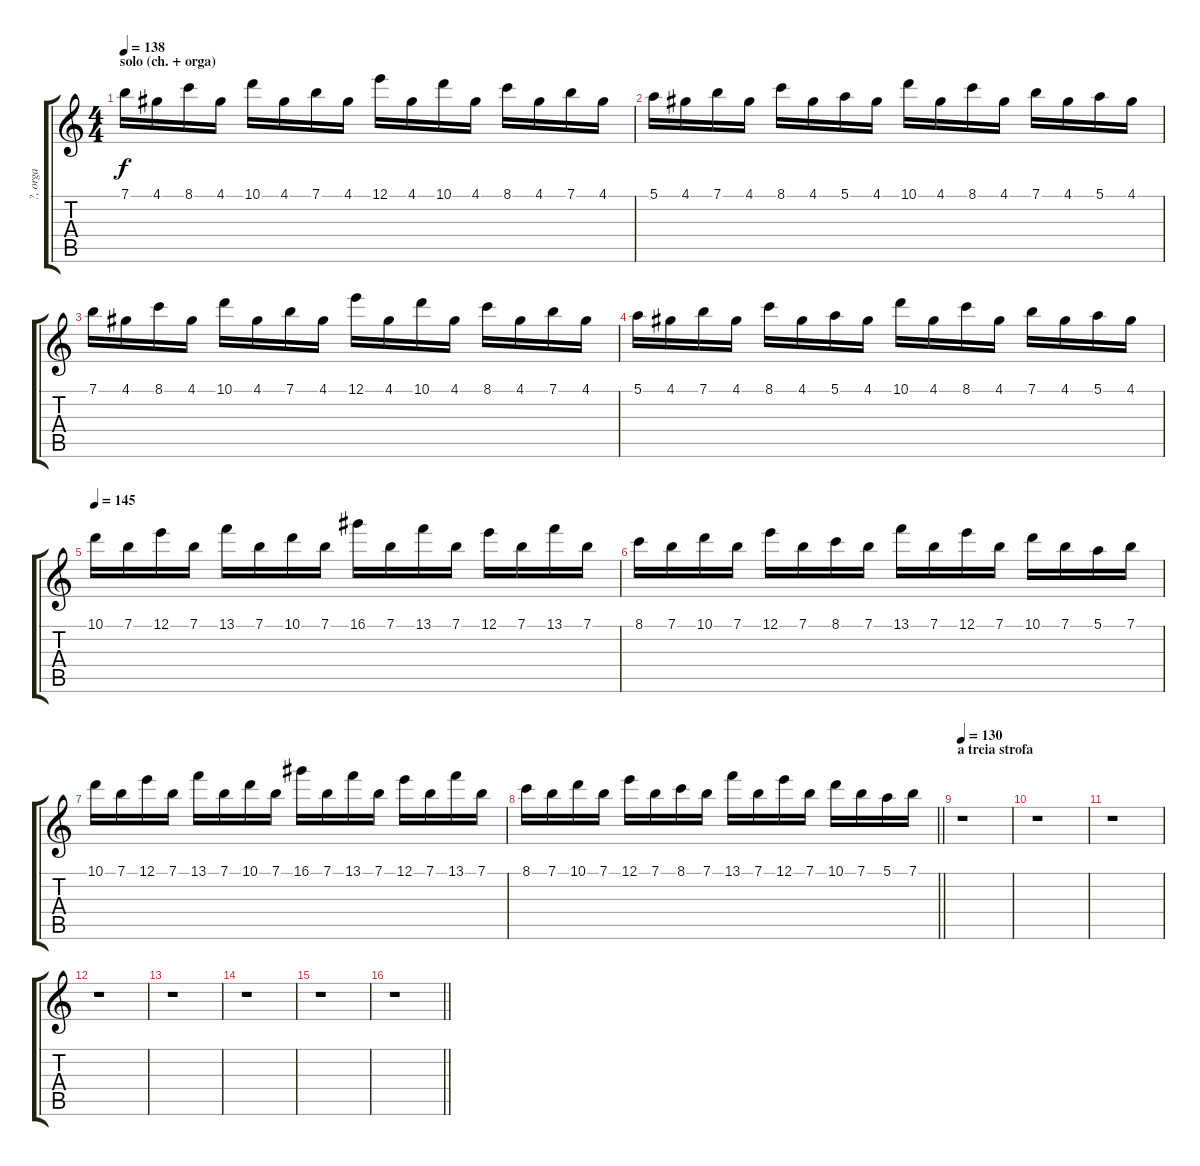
\track ("?, orga" "?, orga") {instrument drawbarorgan}
\staff {score tabs}
\tuning (E5 B4 G4 D4 A3 E3) {hide}
\ts (4 4)
\section ("" "solo (ch. + orga)")
\tempo 138
\clef g2
\ks c
7.1.16{dy f} 4.1.16 8.1.16 4.1.16 10.1.16 4.1.16 7.1.16 4.1.16 12.1.16 4.1.16 10.1.16 4.1.16 8.1.16 4.1.16 7.1.16 4.1.16 |
5.1.16 4.1.16 7.1.16 4.1.16 8.1.16 4.1.16 5.1.16 4.1.16 10.1.16 4.1.16 8.1.16 4.1.16 7.1.16 4.1.16 5.1.16 4.1.16 |
7.1.16 4.1.16 8.1.16 4.1.16 10.1.16 4.1.16 7.1.16 4.1.16 12.1.16 4.1.16 10.1.16 4.1.16 8.1.16 4.1.16 7.1.16 4.1.16 |
5.1.16 4.1.16 7.1.16 4.1.16 8.1.16 4.1.16 5.1.16 4.1.16 10.1.16 4.1.16 8.1.16 4.1.16 7.1.16 4.1.16 5.1.16 4.1.16 |
\tempo 145
10.1.16 7.1.16 12.1.16 7.1.16 13.1.16 7.1.16 10.1.16 7.1.16 16.1.16 7.1.16 13.1.16 7.1.16 12.1.16 7.1.16 13.1.16 7.1.16 |
8.1.16 7.1.16 10.1.16 7.1.16 12.1.16 7.1.16 8.1.16 7.1.16 13.1.16 7.1.16 12.1.16 7.1.16 10.1.16 7.1.16 5.1.16 7.1.16 |
10.1.16 7.1.16 12.1.16 7.1.16 13.1.16 7.1.16 10.1.16 7.1.16 16.1.16 7.1.16 13.1.16 7.1.16 12.1.16 7.1.16 13.1.16 7.1.16 |
\barLineRight lightlight
8.1.16 7.1.16 10.1.16 7.1.16 12.1.16 7.1.16 8.1.16 7.1.16 13.1.16 7.1.16 12.1.16 7.1.16 10.1.16 7.1.16 5.1.16 7.1.16 |
\section ("" "a treia strofa")
\tempo 130
r.1 |
r.1 |
r.1 |
r.1 |
r.1 |
r.1 |
r.1 |
\barLineRight lightlight
r.1
